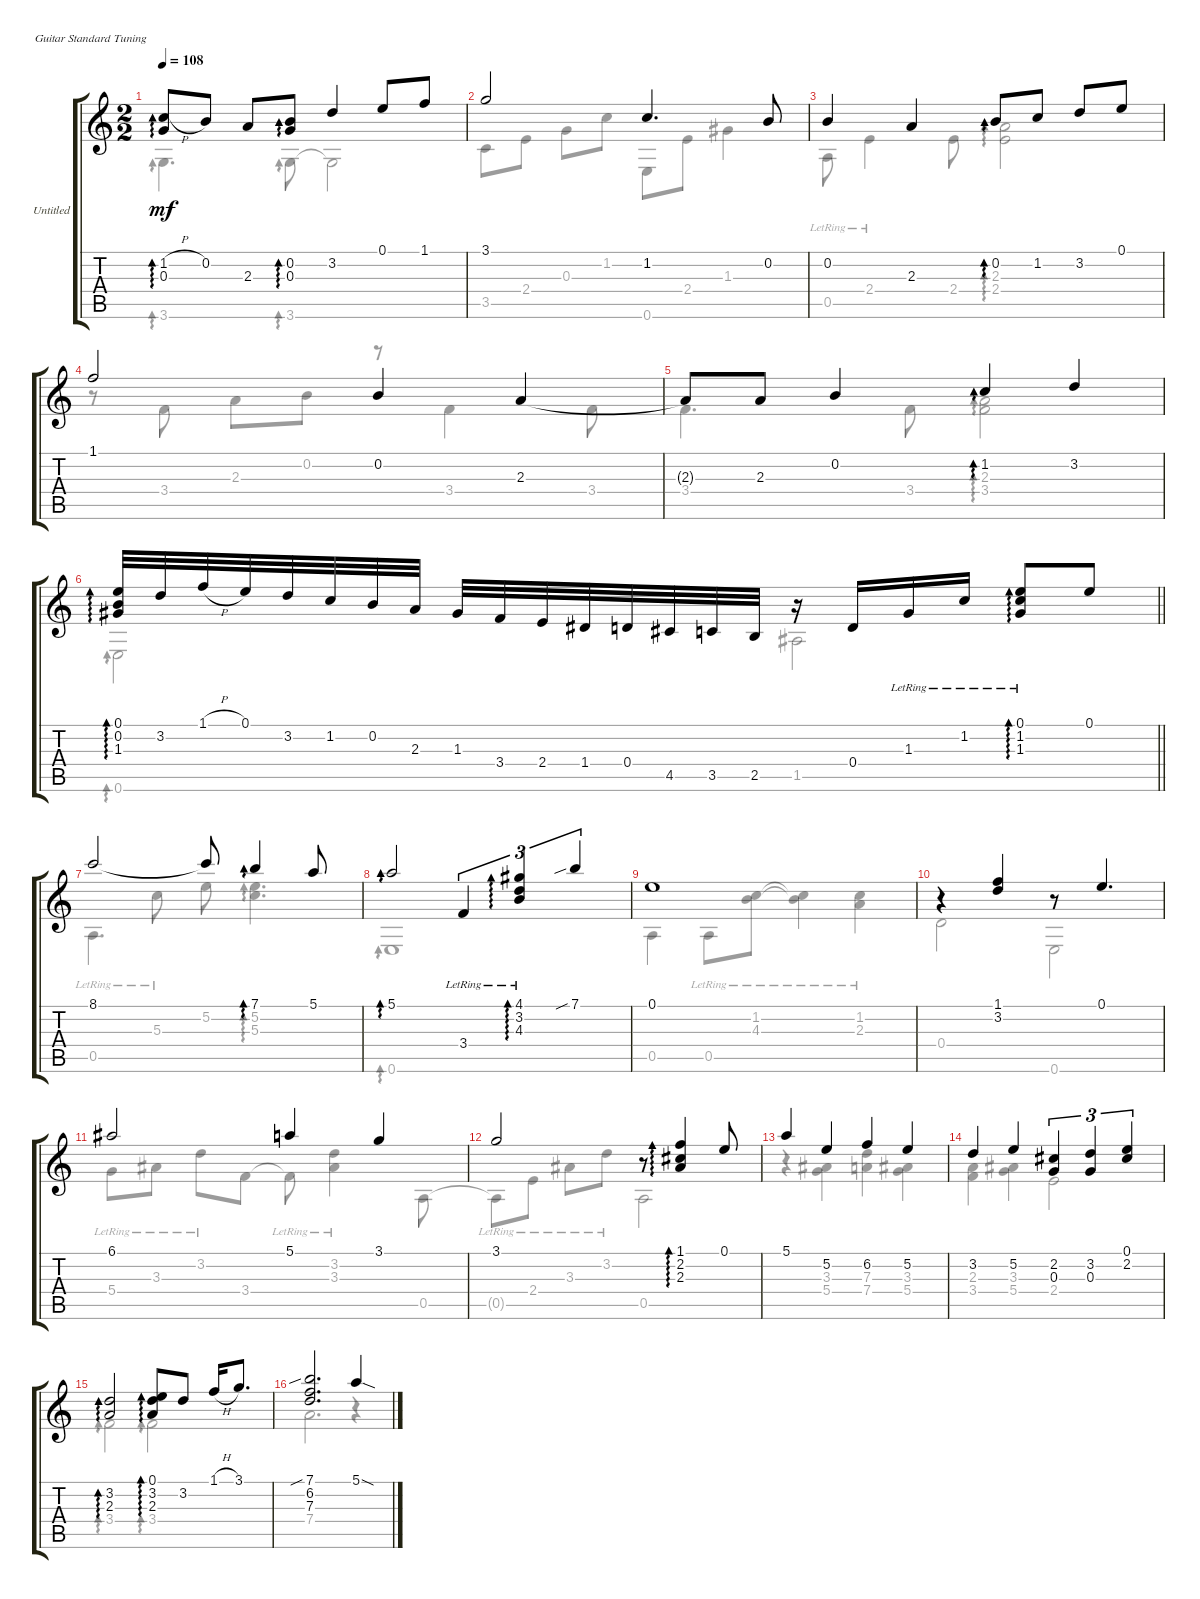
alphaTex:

\bracketExtendMode groupsimilarinstruments
\firstSystemTrackNameOrientation horizontal
\otherSystemsTrackNameOrientation horizontal
\track ("Untitled" "Untitled") {instrument acousticguitarnylon}
\staff {score tabs}
\tuning (E4 B3 G3 D3 A2 E2)
\voice
\ts (2 2)
\tempo 108
\clef g2
\ks aminor
(1.2{h} 0.3).8{ad 0 dy mf} 0.2.8 2.3.8 (0.2 0.3).8{ad 0} 3.2.4 0.1.8 1.1.8 |
3.1.2 1.2.4{d} 0.2.8 |
0.2.4 2.3.4 0.2.8{ad 0} 1.2.8 3.2.8 0.1.8 |
1.1.2 0.2.4 2.3.4 |
2.3{t}.8 2.3.8 0.2.4 1.2.4{ad 0} 3.2.4 |
\barLineRight lightlight
(0.1 0.2 1.3).32{ad 0} 3.2.32 1.1{h}.32 0.1.32 3.2.32 1.2.32 0.2.32 2.3.32 1.3.32 3.4.32 2.4.32 1.4.32 0.4.32 4.5.32 3.5.32 2.5.32 r.16 0.4.16 1.3{lr}.16 1.2{lr}.16 (0.1{lr} 1.2{lr} 1.3{lr}).8{ad 0} 0.1.8 |
8.1.2 8.1{t}.8 7.1.4{ad 0} 5.1.8 |
5.1.2{ad 0} 3.4{lr}.4{tu (3 2)} (4.1{lr} 3.2{lr} 4.3{lr}).4{tu (3 2) ad 0} 7.1{sib}.4{tu (3 2)} |
0.1.1 |
r.4 (1.1 3.2).4 r.8 0.1.4{d} |
6.1.2 5.1.4 3.1.4 |
3.1.2 r.8 (1.1 2.2 2.3).4{ad 0} 0.1.8 |
5.1.4 5.2.4 6.2.4 5.2.4 |
3.2.4 5.2.4 (2.2 0.3).4{tu (3 2)} (3.2 0.3).4{tu (3 2)} (0.1 2.2).4{tu (3 2)} |
(3.2 2.3).2{ad 0} (0.1 3.2 2.3).8{ad 0} 3.2.8 1.1{h}.16 3.1.8{d} |
(7.1{sib} 6.2 7.3).2{d} 5.1{sod}.4
\voice
\clef g2
\ottava regular
\simile none
\ks aminor
3.6.4{d ad 0 dy mf} 3.6.8{ad 0} 3.6{t}.2 |
3.5.8 2.4.8 0.3.8 1.2.8 0.6.8 2.4.8 1.3.4 |
0.5{lr}.8 2.4{lr}.4 2.4.8 (2.3 2.4).2{ad 0} |
r.8 3.4.8 2.3.8 0.2.8 r.8 3.4.4 3.4.8 |
3.4.4{d} 3.4.8 (2.3 3.4).2{ad 0} |
\barLineRight lightlight
0.6.2{ad 0} 1.5.2 |
0.5{lr}.4{d} 5.3{lr}.8 5.2.8 (5.2 5.3).4{d ad 0} |
0.6.1{ad 0} |
0.5.4 0.5{lr}.8 (1.2{lr} 4.3{lr}).8 (1.2{lr t} 4.3{lr t}).4 (1.2{lr} 2.3{lr}).4 |
0.4.2 0.6.2 |
5.4{lr}.8 3.3{lr}.8 3.2{lr}.8 3.4.8 3.4{lr t}.8 (3.2{lr} 3.3{lr}).4 0.5.8 |
0.5{lr t}.8 2.4{lr}.8 3.3{lr}.8 3.2{lr}.8 0.5.2 |
r.4 (3.3 5.4).4 (7.3 7.4).4 (3.3 5.4).4 |
(2.3 3.4).4 (3.3 5.4).4 2.4.2 |
3.4.2{ad 0} 3.4.2{ad 0} |
7.4.2{d} r.4
